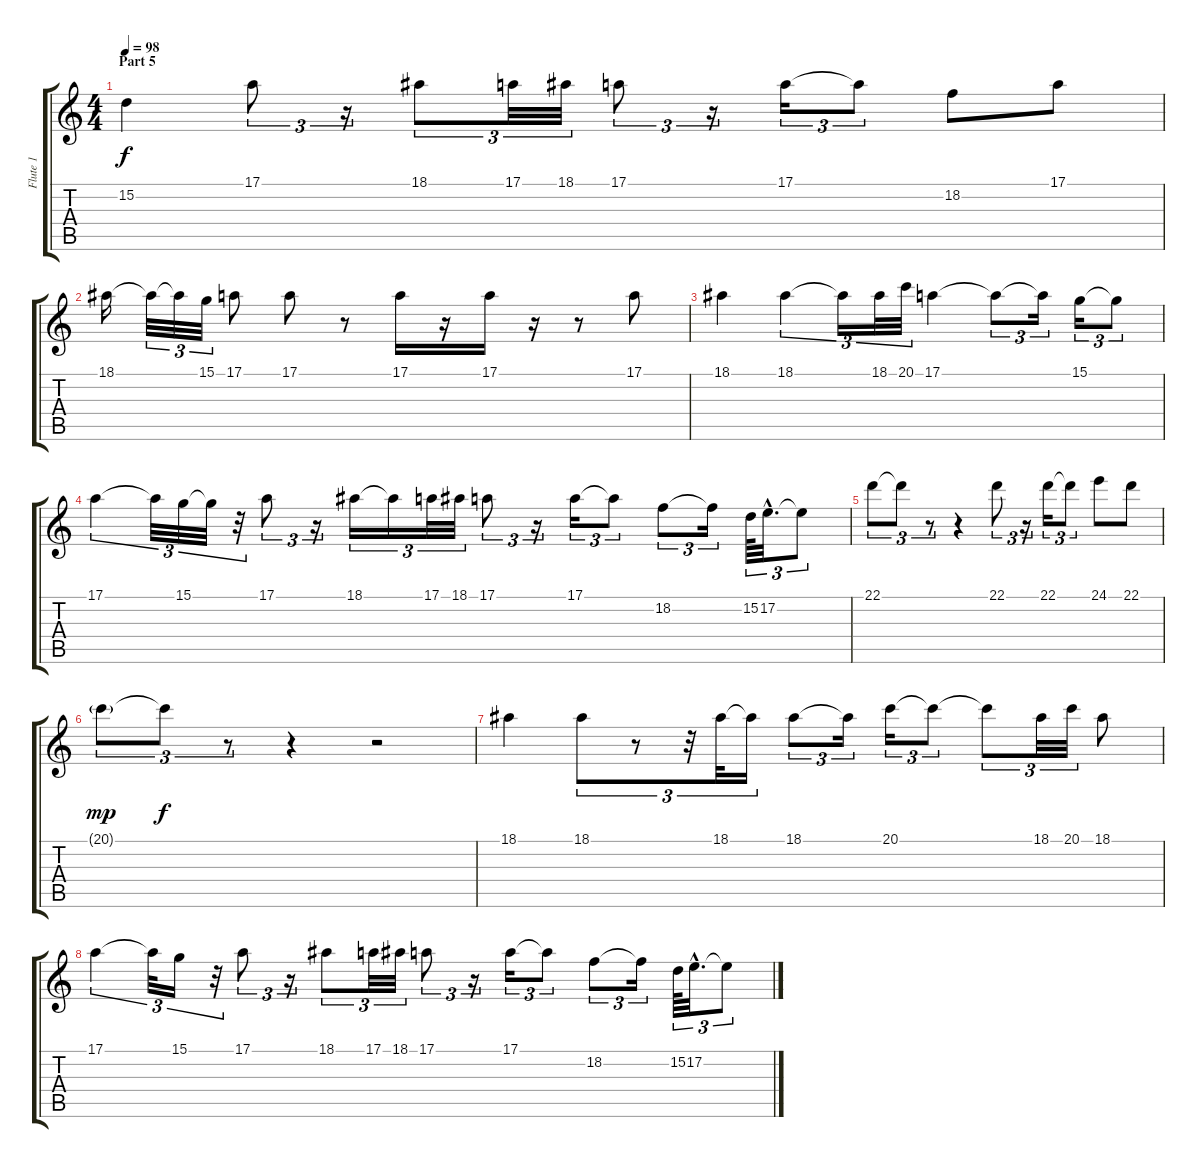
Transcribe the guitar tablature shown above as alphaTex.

\track ("Flute 1" "Flute 1") {instrument panflute}
\staff {score tabs}
\tuning (E4 B3 G3 D3 A2 E2) {hide}
\ts (4 4)
\section ("" "Part 5")
\tempo 98
\clef g2
\ks c
15.2.4{dy f} 17.1.8{tu (3 2)} r.16{tu (3 2)} 18.1.8{tu (3 2)} 17.1.32{tu (3 2)} 18.1.32{tu (3 2)} 17.1.8{tu (3 2)} r.16{tu (3 2)} 17.1.16{tu (3 2)} 17.1{t}.8{tu (3 2)} 18.2.8 17.1.8 |
18.1.16 18.1{t}.32{tu (3 2)} 18.1{t}.32{tu (3 2)} 15.1.32{tu (3 2)} 17.1.8 17.1.8 r.8 17.1.16 r.16 17.1.16 r.16 r.8 17.1.8 |
18.1.4 18.1.4{tu (3 2)} 18.1{t}.16{tu (3 2)} 18.1.32{tu (3 2)} 20.1.32{tu (3 2)} 17.1.4 17.1{t}.8{tu (3 2)} 17.1{t}.16{tu (3 2)} 15.1.16{tu (3 2)} 15.1{t}.8{tu (3 2)} |
17.1.4{tu (3 2)} 17.1{t}.32{tu (3 2)} 15.1.32{tu (3 2)} 15.1{t}.32{tu (3 2)} r.32{tu (3 2)} 17.1.8{tu (3 2)} r.16{tu (3 2)} 18.1.16{tu (3 2)} 18.1{t}.16{tu (3 2)} 17.1.32{tu (3 2)} 18.1.32{tu (3 2)} 17.1.8{tu (3 2)} r.16{tu (3 2)} 17.1.16{tu (3 2)} 17.1{t}.8{tu (3 2)} 18.2.8{tu (3 2)} 18.2{t}.16{tu (3 2)} 15.2.64{tu (3 2)} 17.2{hac}.32{d tu (3 2)} 17.2{t}.8{tu (3 2)} |
22.1.8{tu (3 2)} 22.1{t}.8{tu (3 2)} r.8{tu (3 2)} r.4 22.1.8{tu (3 2)} r.16{tu (3 2)} 22.1.16{tu (3 2)} 22.1{t}.8{tu (3 2)} 24.1.8 22.1.8 |
20.1{g}.8{tu (3 2) dy mp} 20.1{t}.8{tu (3 2) dy f} r.8{tu (3 2)} r.4 r.2 |
18.1.4 18.1.8{tu (3 2)} r.8{tu (3 2)} r.32{tu (3 2)} 18.1.32{tu (3 2)} 18.1{t}.16{tu (3 2)} 18.1.8{tu (3 2)} 18.1{t}.16{tu (3 2)} 20.1.16{tu (3 2)} 20.1{t}.8{tu (3 2)} 20.1{t}.8{tu (3 2)} 18.1.32{tu (3 2)} 20.1.32{tu (3 2)} 18.1.8 |
17.1.4{tu (3 2)} 17.1{t}.32{tu (3 2)} 15.1.16{tu (3 2)} r.32{tu (3 2)} 17.1.8{tu (3 2)} r.16{tu (3 2)} 18.1.8{tu (3 2)} 17.1.32{tu (3 2)} 18.1.32{tu (3 2)} 17.1.8{tu (3 2)} r.16{tu (3 2)} 17.1.16{tu (3 2)} 17.1{t}.8{tu (3 2)} 18.2.8{tu (3 2)} 18.2{t}.16{tu (3 2)} 15.2.64{tu (3 2)} 17.2{hac}.32{d tu (3 2)} 17.2{t}.8{tu (3 2)}
